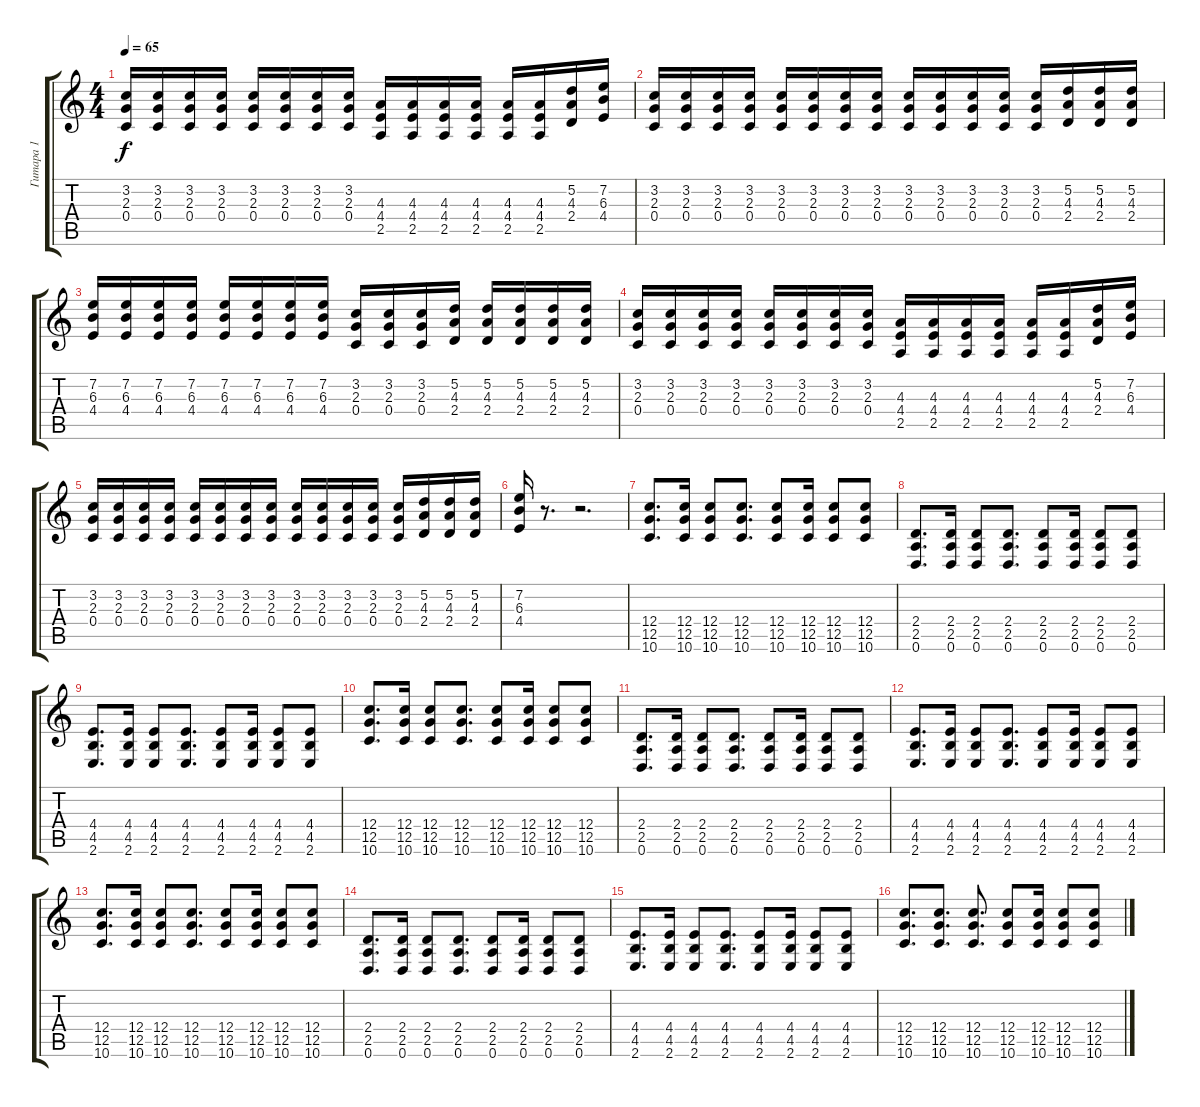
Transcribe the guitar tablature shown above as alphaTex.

\track ("Гитара 1" "Гитара 1") {instrument distortionguitar}
\staff {score tabs}
\tuning (D4 A3 F3 C3 G2 D2) {hide}
\ts (4 4)
\tempo 65
\clef g2
\ks c
(3.2 2.3 0.4).16{dy f} (3.2 2.3 0.4).16 (3.2 2.3 0.4).16 (3.2 2.3 0.4).16 (3.2 2.3 0.4).16 (3.2 2.3 0.4).16 (3.2 2.3 0.4).16 (3.2 2.3 0.4).16 (4.3 4.4 2.5).16 (4.3 4.4 2.5).16 (4.3 4.4 2.5).16 (4.3 4.4 2.5).16 (4.3 4.4 2.5).16 (4.3 4.4 2.5).16 (5.2 4.3 2.4).16 (7.2 6.3 4.4).16 |
(3.2 2.3 0.4).16 (3.2 2.3 0.4).16 (3.2 2.3 0.4).16 (3.2 2.3 0.4).16 (3.2 2.3 0.4).16 (3.2 2.3 0.4).16 (3.2 2.3 0.4).16 (3.2 2.3 0.4).16 (3.2 2.3 0.4).16 (3.2 2.3 0.4).16 (3.2 2.3 0.4).16 (3.2 2.3 0.4).16 (3.2 2.3 0.4).16 (5.2 4.3 2.4).16 (5.2 4.3 2.4).16 (5.2 4.3 2.4).16 |
(7.2 6.3 4.4).16 (7.2 6.3 4.4).16 (7.2 6.3 4.4).16 (7.2 6.3 4.4).16 (7.2 6.3 4.4).16 (7.2 6.3 4.4).16 (7.2 6.3 4.4).16 (7.2 6.3 4.4).16 (3.2 2.3 0.4).16 (3.2 2.3 0.4).16 (3.2 2.3 0.4).16 (5.2 4.3 2.4).16 (5.2 4.3 2.4).16 (5.2 4.3 2.4).16 (5.2 4.3 2.4).16 (5.2 4.3 2.4).16 |
(3.2 2.3 0.4).16 (3.2 2.3 0.4).16 (3.2 2.3 0.4).16 (3.2 2.3 0.4).16 (3.2 2.3 0.4).16 (3.2 2.3 0.4).16 (3.2 2.3 0.4).16 (3.2 2.3 0.4).16 (4.3 4.4 2.5).16 (4.3 4.4 2.5).16 (4.3 4.4 2.5).16 (4.3 4.4 2.5).16 (4.3 4.4 2.5).16 (4.3 4.4 2.5).16 (5.2 4.3 2.4).16 (7.2 6.3 4.4).16 |
(3.2 2.3 0.4).16 (3.2 2.3 0.4).16 (3.2 2.3 0.4).16 (3.2 2.3 0.4).16 (3.2 2.3 0.4).16 (3.2 2.3 0.4).16 (3.2 2.3 0.4).16 (3.2 2.3 0.4).16 (3.2 2.3 0.4).16 (3.2 2.3 0.4).16 (3.2 2.3 0.4).16 (3.2 2.3 0.4).16 (3.2 2.3 0.4).16 (5.2 4.3 2.4).16 (5.2 4.3 2.4).16 (5.2 4.3 2.4).16 |
(7.2 6.3 4.4).16 r.8{d} r.2{d} |
(12.4 12.5 10.6).8{d} (12.4 12.5 10.6).16 (12.4 12.5 10.6).8 (12.4 12.5 10.6).8{d} (12.4 12.5 10.6).8 (12.4 12.5 10.6).16 (12.4 12.5 10.6).8 (12.4 12.5 10.6).8 |
(2.4 2.5 0.6).8{d} (2.4 2.5 0.6).16 (2.4 2.5 0.6).8 (2.4 2.5 0.6).8{d} (2.4 2.5 0.6).8 (2.4 2.5 0.6).16 (2.4 2.5 0.6).8 (2.4 2.5 0.6).8 |
(4.4 4.5 2.6).8{d} (4.4 4.5 2.6).16 (4.4 4.5 2.6).8 (4.4 4.5 2.6).8{d} (4.4 4.5 2.6).8 (4.4 4.5 2.6).16 (4.4 4.5 2.6).8 (4.4 4.5 2.6).8 |
(12.4 12.5 10.6).8{d} (12.4 12.5 10.6).16 (12.4 12.5 10.6).8 (12.4 12.5 10.6).8{d} (12.4 12.5 10.6).8 (12.4 12.5 10.6).16 (12.4 12.5 10.6).8 (12.4 12.5 10.6).8 |
(2.4 2.5 0.6).8{d} (2.4 2.5 0.6).16 (2.4 2.5 0.6).8 (2.4 2.5 0.6).8{d} (2.4 2.5 0.6).8 (2.4 2.5 0.6).16 (2.4 2.5 0.6).8 (2.4 2.5 0.6).8 |
(4.4 4.5 2.6).8{d} (4.4 4.5 2.6).16 (4.4 4.5 2.6).8 (4.4 4.5 2.6).8{d} (4.4 4.5 2.6).8 (4.4 4.5 2.6).16 (4.4 4.5 2.6).8 (4.4 4.5 2.6).8 |
(12.4 12.5 10.6).8{d} (12.4 12.5 10.6).16 (12.4 12.5 10.6).8 (12.4 12.5 10.6).8{d} (12.4 12.5 10.6).8 (12.4 12.5 10.6).16 (12.4 12.5 10.6).8 (12.4 12.5 10.6).8 |
(2.4 2.5 0.6).8{d} (2.4 2.5 0.6).16 (2.4 2.5 0.6).8 (2.4 2.5 0.6).8{d} (2.4 2.5 0.6).8 (2.4 2.5 0.6).16 (2.4 2.5 0.6).8 (2.4 2.5 0.6).8 |
(4.4 4.5 2.6).8{d} (4.4 4.5 2.6).16 (4.4 4.5 2.6).8 (4.4 4.5 2.6).8{d} (4.4 4.5 2.6).8 (4.4 4.5 2.6).16 (4.4 4.5 2.6).8 (4.4 4.5 2.6).8 |
(12.4 12.5 10.6).8{d} (12.4 12.5 10.6).8{d} (12.4 12.5 10.6).8{d} (12.4 12.5 10.6).8 (12.4 12.5 10.6).16 (12.4 12.5 10.6).8 (12.4 12.5 10.6).8
